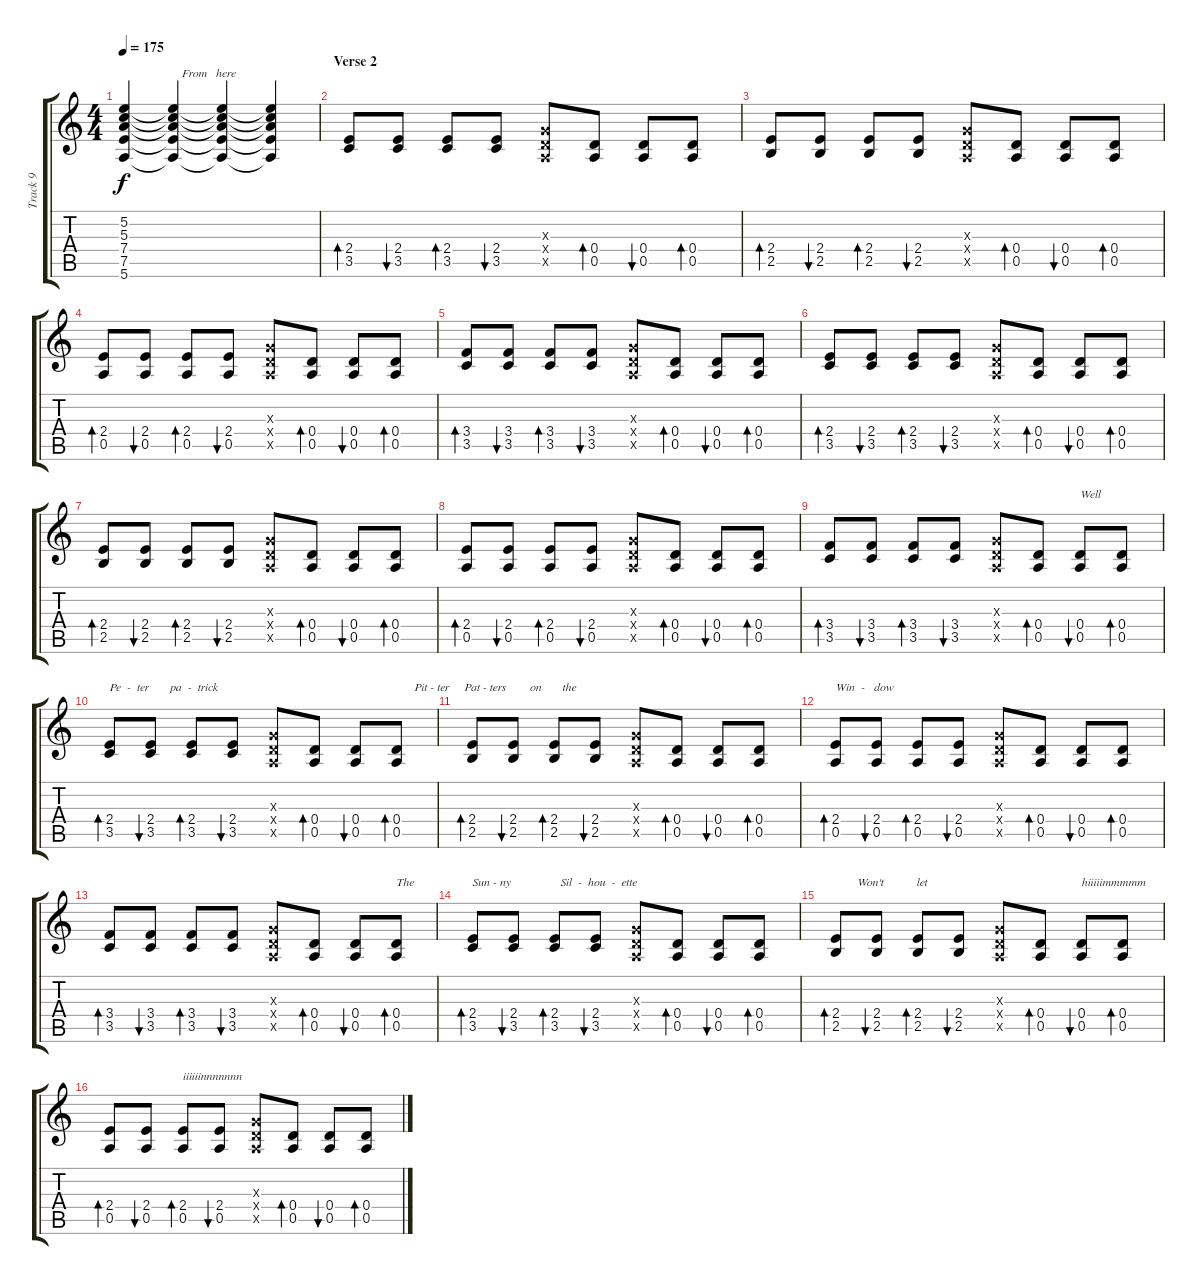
\track ("Track 9" "Track 9") {instrument acousticguitarsteel}
\staff {score tabs}
\tuning (E4 B3 G3 D3 A2 E2) {hide}
\ts (4 4)
\tempo 175
\clef g2
\ks c
(5.2{t} 5.3{t} 7.4{t} 7.5{t} 5.6{t}).4{dy f} (5.2{t} 5.3{t} 7.4{t} 7.5{t} 5.6{t}).4{txt "   From   here"} (5.2{t} 5.3{t} 7.4{t} 7.5{t} 5.6{t}).4 (5.2{t} 5.3{t} 7.4{t} 7.5{t} 5.6{t}).4 |
\section ("" "Verse 2")
(2.4 3.5).8{bd 120 volume 13} (2.4 3.5).8{bu 120} (2.4 3.5).8{bd 120} (2.4 3.5).8{bu 120} (0.3{x} 0.4{x} 0.5{x}).8 (0.4 0.5).8{bd 120} (0.4 0.5).8{bu 120} (0.4 0.5).8{bd 120} |
(2.4 2.5).8{bd 120} (2.4 2.5).8{bu 120} (2.4 2.5).8{bd 120} (2.4 2.5).8{bu 120} (0.3{x} 0.4{x} 0.5{x}).8 (0.4 0.5).8{bd 120} (0.4 0.5).8{bu 120} (0.4 0.5).8{bd 120} |
(2.4 0.5).8{bd 120} (2.4 0.5).8{bu 120} (2.4 0.5).8{bd 120} (2.4 0.5).8{bu 120} (0.3{x} 0.4{x} 0.5{x}).8 (0.4 0.5).8{bd 120} (0.4 0.5).8{bu 120} (0.4 0.5).8{bd 120} |
(3.4 3.5).8{bd 120} (3.4 3.5).8{bu 120} (3.4 3.5).8{bd 120} (3.4 3.5).8{bu 120} (0.3{x} 0.4{x} 0.5{x}).8 (0.4 0.5).8{bd 120} (0.4 0.5).8{bu 120} (0.4 0.5).8{bd 120} |
(2.4 3.5).8{bd 120} (2.4 3.5).8{bu 120} (2.4 3.5).8{bd 120} (2.4 3.5).8{bu 120} (0.3{x} 0.4{x} 0.5{x}).8 (0.4 0.5).8{bd 120} (0.4 0.5).8{bu 120} (0.4 0.5).8{bd 120} |
(2.4 2.5).8{bd 120} (2.4 2.5).8{bu 120} (2.4 2.5).8{bd 120} (2.4 2.5).8{bu 120} (0.3{x} 0.4{x} 0.5{x}).8 (0.4 0.5).8{bd 120} (0.4 0.5).8{bu 120} (0.4 0.5).8{bd 120} |
(2.4 0.5).8{bd 120} (2.4 0.5).8{bu 120} (2.4 0.5).8{bd 120} (2.4 0.5).8{bu 120} (0.3{x} 0.4{x} 0.5{x}).8 (0.4 0.5).8{bd 120} (0.4 0.5).8{bu 120} (0.4 0.5).8{bd 120} |
(3.4 3.5).8{bd 120} (3.4 3.5).8{bu 120} (3.4 3.5).8{bd 120} (3.4 3.5).8{bu 120} (0.3{x} 0.4{x} 0.5{x}).8 (0.4 0.5).8{bd 120} (0.4 0.5).8{bu 120 txt "Well"} (0.4 0.5).8{bd 120} |
(2.4 3.5).8{bd 120 txt "Pe  -  ter       pa  -  trick    "} (2.4 3.5).8{bu 120} (2.4 3.5).8{bd 120} (2.4 3.5).8{bu 120} (0.3{x} 0.4{x} 0.5{x}).8 (0.4 0.5).8{bd 120} (0.4 0.5).8{bu 120} (0.4 0.5).8{bd 120 txt "      Pit - ter     Pat - ters        on       the"} |
(2.4 2.5).8{bd 120} (2.4 2.5).8{bu 120} (2.4 2.5).8{bd 120} (2.4 2.5).8{bu 120} (0.3{x} 0.4{x} 0.5{x}).8 (0.4 0.5).8{bd 120} (0.4 0.5).8{bu 120} (0.4 0.5).8{bd 120} |
(2.4 0.5).8{bd 120 txt "Win  -   dow"} (2.4 0.5).8{bu 120} (2.4 0.5).8{bd 120} (2.4 0.5).8{bu 120} (0.3{x} 0.4{x} 0.5{x}).8 (0.4 0.5).8{bd 120} (0.4 0.5).8{bu 120} (0.4 0.5).8{bd 120} |
(3.4 3.5).8{bd 120} (3.4 3.5).8{bu 120} (3.4 3.5).8{bd 120} (3.4 3.5).8{bu 120} (0.3{x} 0.4{x} 0.5{x}).8 (0.4 0.5).8{bd 120} (0.4 0.5).8{bu 120} (0.4 0.5).8{bd 120 txt "The"} |
(2.4 3.5).8{bd 120 txt "Sun - ny"} (2.4 3.5).8{bu 120} (2.4 3.5).8{bd 120 txt "  Sil  -  hou  -  ette"} (2.4 3.5).8{bu 120} (0.3{x} 0.4{x} 0.5{x}).8 (0.4 0.5).8{bd 120} (0.4 0.5).8{bu 120} (0.4 0.5).8{bd 120} |
(2.4 2.5).8{bd 120 txt "       Won't           let      "} (2.4 2.5).8{bu 120} (2.4 2.5).8{bd 120} (2.4 2.5).8{bu 120} (0.3{x} 0.4{x} 0.5{x}).8 (0.4 0.5).8{bd 120} (0.4 0.5).8{bu 120 txt "hiiiiimmmmm"} (0.4 0.5).8{bd 120} |
(2.4 0.5).8{bd 120} (2.4 0.5).8{bu 120} (2.4 0.5).8{bd 120 txt "iiiiiinnnnnnn"} (2.4 0.5).8{bu 120} (0.3{x} 0.4{x} 0.5{x}).8 (0.4 0.5).8{bd 120} (0.4 0.5).8{bu 120} (0.4 0.5).8{bd 120}
